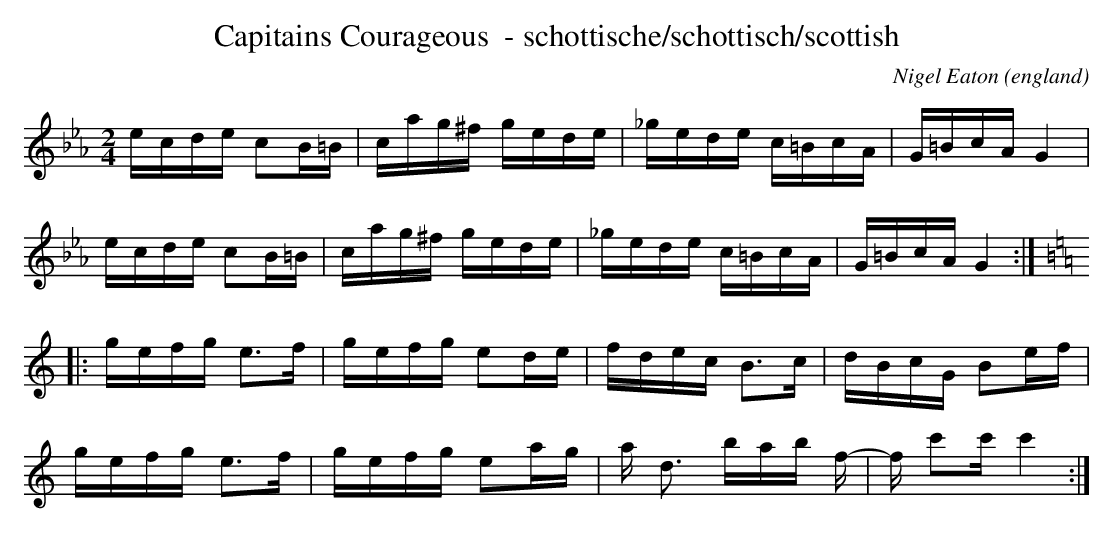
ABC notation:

X:1
T:Capitains Courageous  - schottische/schottisch/scottish
O:england
C:Nigel Eaton
M:2/4
L:1/16
K:Cm
ecde c2B=B|cag^f gede|_gede c=BcA|G=BcAG4|
ecde c2B=B|cag^f gede|_gede c=BcA|G=BcAG4:|
K:C
|:gefg e3f|gefg e2de|fdec B3c|dBcG B2ef|
gefg e3f|gefg e2ag|a d3 bab f-|f c'2c'c'4:|
